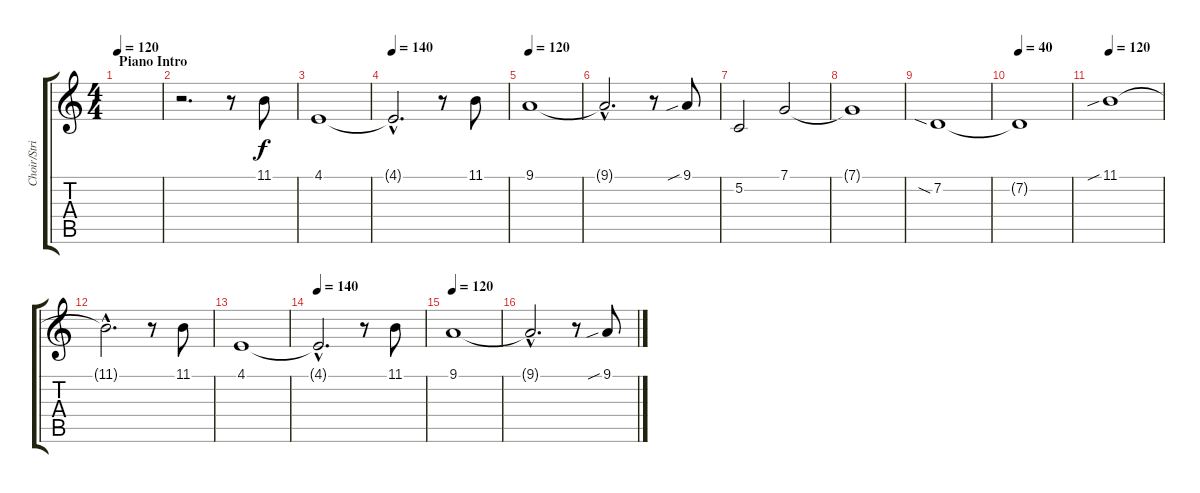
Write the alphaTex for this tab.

\track ("Choir/Strings" "Choir/Stri") {instrument shakuhachi}
\staff {score tabs}
\tuning (C4 G3 Eb3 Bb2 F2 C2) {hide}
\ts (4 4)
\section ("" "Piano Intro")
\tempo 120
\clef g2
\ks c
|
r.2{d} r.8 11.1.8 |
4.1.1 |
\tempo 140
4.1{hac t}.2{d} r.8 11.1.8 |
\tempo 120
9.1.1 |
9.1{hac t}.2{d} r.8 9.1{sib}.8 |
5.2.2 7.1.2 |
7.1{t}.1 |
7.2{sia}.1 |
\tempo 40
7.2{t}.1 |
\tempo 120
11.1{sib}.1 |
11.1{hac t}.2{d} r.8 11.1.8 |
4.1.1 |
\tempo 140
4.1{hac t}.2{d} r.8 11.1.8 |
\tempo 120
9.1.1 |
9.1{hac t}.2{d} r.8 9.1{sib}.8
